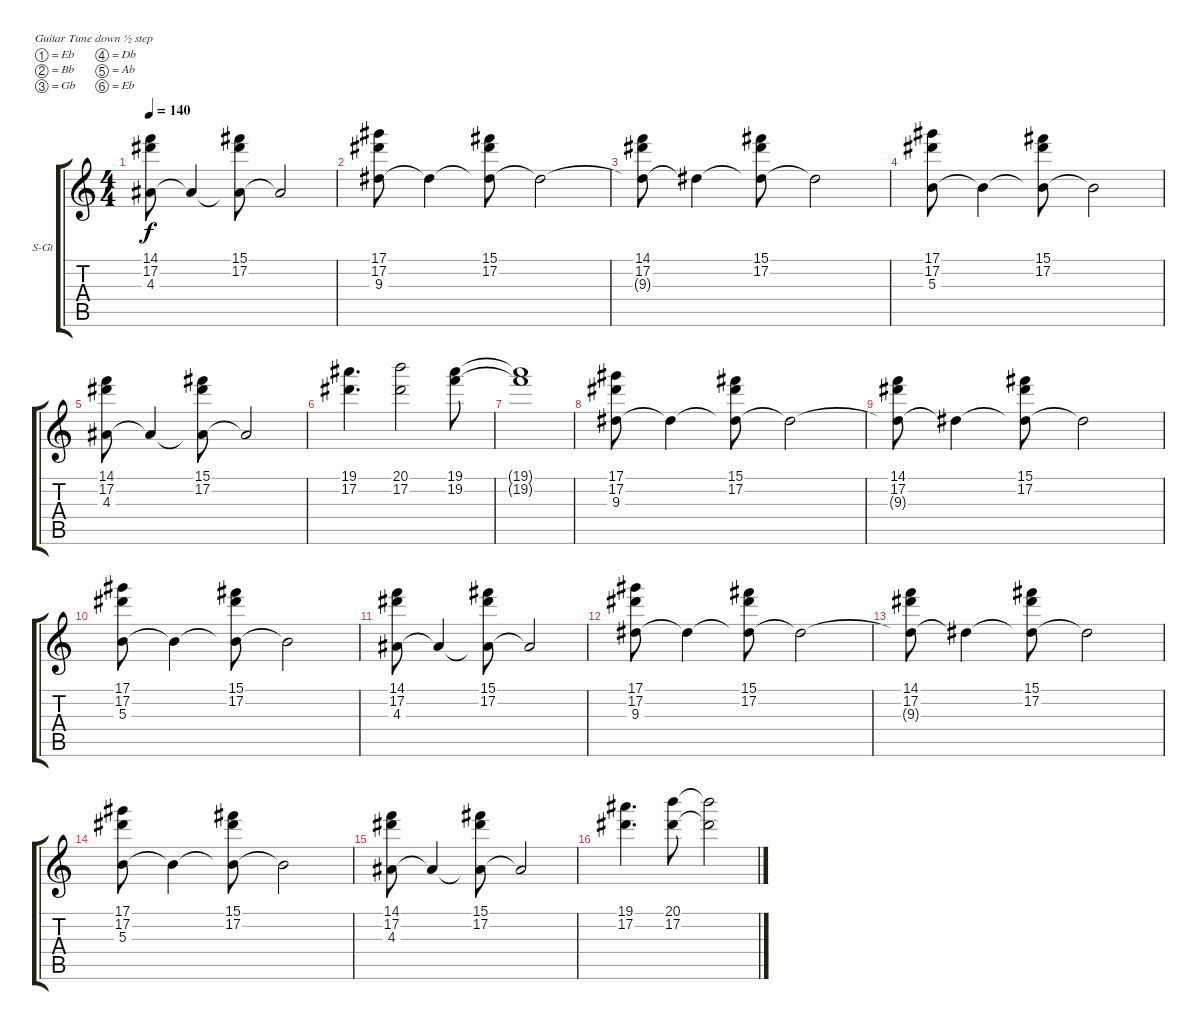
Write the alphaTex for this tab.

\bracketExtendMode groupsimilarinstruments
\firstSystemTrackNameOrientation horizontal
\otherSystemsTrackNameOrientation horizontal
\track ("Дмитрий Иванов" "S-Gt") {instrument stringensemble1}
\staff {score tabs}
\tuning (Eb4 Bb3 Gb3 Db3 Ab2 Eb2)
\displaytranspose 12
\ts (4 4)
\tempo 140
\clef g2
\ks c
(14.1 17.2 4.3).8{dy f} 4.3{t}.4 (15.1 17.2 4.3{t}).8 4.3{t}.2 |
(17.1 17.2 9.3).8 9.3{t}.4 (15.1 17.2 9.3{t}).8 9.3{t}.2 |
(14.1 17.2 9.3{t}).8 9.3{t}.4 (15.1 17.2 9.3{t}).8 9.3{t}.2 |
(17.1 17.2 5.3).8 5.3{t}.4 (15.1 17.2 5.3{t}).8 5.3{t}.2 |
(14.1 17.2 4.3).8 4.3{t}.4 (15.1 17.2 4.3{t}).8 4.3{t}.2 |
(19.1 17.2).4{d} (20.1 17.2).2 (19.1 19.2).8 |
(19.1{t} 19.2{t}).1 |
(17.1 17.2 9.3).8 9.3{t}.4 (15.1 17.2 9.3{t}).8 9.3{t}.2 |
(14.1 17.2 9.3{t}).8 9.3{t}.4 (15.1 17.2 9.3{t}).8 9.3{t}.2 |
(17.1 17.2 5.3).8 5.3{t}.4 (15.1 17.2 5.3{t}).8 5.3{t}.2 |
(14.1 17.2 4.3).8 4.3{t}.4 (15.1 17.2 4.3{t}).8 4.3{t}.2 |
(17.1 17.2 9.3).8 9.3{t}.4 (15.1 17.2 9.3{t}).8 9.3{t}.2 |
(14.1 17.2 9.3{t}).8 9.3{t}.4 (15.1 17.2 9.3{t}).8 9.3{t}.2 |
(17.1 17.2 5.3).8 5.3{t}.4 (15.1 17.2 5.3{t}).8 5.3{t}.2 |
(14.1 17.2 4.3).8 4.3{t}.4 (15.1 17.2 4.3{t}).8 4.3{t}.2 |
(19.1 17.2).4{d} (20.1 17.2).8 (20.1{t} 17.2{t}).2
